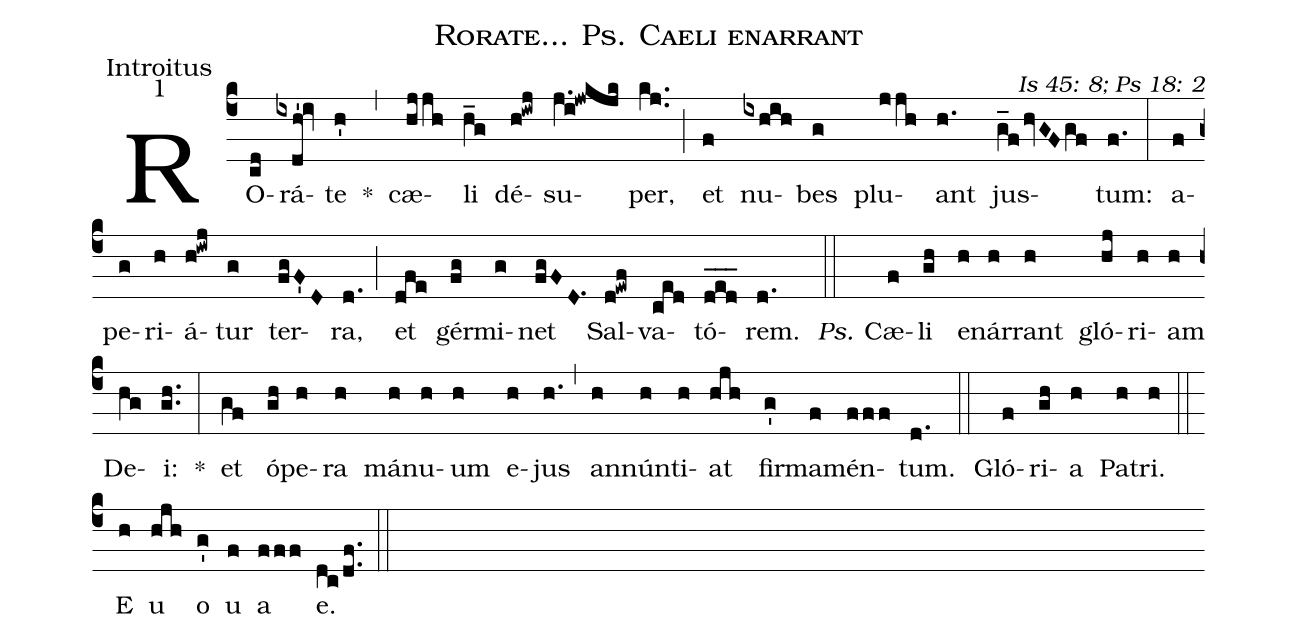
name: Rorate... Ps. Caeli enarrant;
office-part: Introitus;
mode: 1;
commentary: Is 45: 8; Ps 18: 2;
%%
(c4) RO(cd)rá(ixdh'!iv)te(h') *(,)
cæ(hjjh)li(h_g) dé(h!iwj)su(j.i!jwkjk)per,(kj..) (;) et(f) nu(ixhih)bes(g) plu(jjh)ant(h.) jus(g_fhvGFgf)tum:(f.) (:)
a(f)pe(g)ri(h)á(h!iwj)tur(g) ter(fgF'D)ra,(d.) (;) et(dfe) gér(fg)mi(g)net(fgFD.1) Sal(d!ewf)va(ced)tó(d_e_d_)rem.(d.) (::)
<i>Ps.</i> Cæ(f)li(gh) e(h)nár(h)rant(h) gló(hj)ri(h)am(h) De(hg)i:(gh..) *(:)
et(gf) ó(gh)pe(h)ra(h) má(h)nu(h)um(h) e(h)jus(h.) (,) an(h)nún(h)ti(h)at(hjh) fir(g')ma(f)mén(fff)tum.(d.) (::)
Gló(f)ri(gh)a(h) Pa(h)tri.(h) (::)
<eu>E(h) u(hjh) o(g') u(f) a(fff) e.</eu>(dc/df..) (::)
